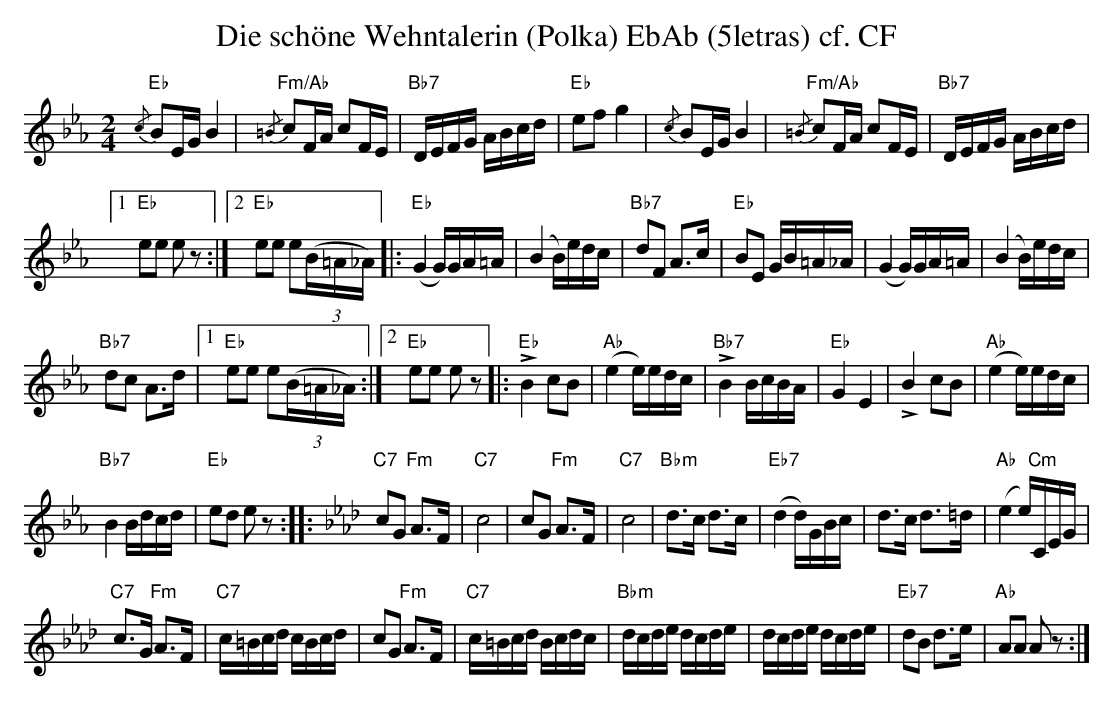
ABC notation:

X:1
T:Die sch\"one Wehntalerin (Polka) EbAb (5letras) cf. CF
M:2/4
L:1/16
K:Ebmaj%%MIDI gchordon
"Eb"{/c}B2EGB4 | "Fm/Ab"{/=B}c2FA c2FE | "Bb7"DEFG ABcd | "Eb"e2f2g4 | {/c}B2EGB4 | "Fm/Ab"{/=B}c2FA c2FE | "Bb7"DEFG ABcd |1
"Eb"e2e2 e2z2 :|2 "Eb"e2e2 e2((3B=A_A) |: "Eb"(G4 G)GA=A | (B4B)edc | "Bb7"d2F2 A3c | "Eb"B2E2 GB=A_A | (G4G)GA=A | (B4B)edc |
"Bb7"d2c2 A3d |1 "Eb"e2e2 e2((3B=A_A) :|2 "Eb"e2e2 e2z2 |: "Eb"!>!B4 c2B2 | "Ab"(e4e)edc | "Bb7"!>!B4 BcBA | "Eb"G4E4 | !>!B4 c2B2 | "Ab"(e4e)edc |
"Bb7"B4Bdcd | "Eb"e2d2 e2z2 :: [K:Abmaj] "C7"c2G2 "Fm"A3F | "C7"c8 | c2G2 "Fm"A3F | "C7"c8 | "Bbm"d3c d3c | "Eb7"(d4d)GBc | d3c d3=d | "Ab"(e4 e)"Cm"CEG |
"C7"c3G "Fm"A3F | "C7"c=Bcd cBcd | c2G2 "Fm"A3F | "C7"c=Bcd Bcdc | "Bbm"dcde dcde | dcde dcde | "Eb7"d2B2 d3e | "Ab"A2A2 A2z2 :|
